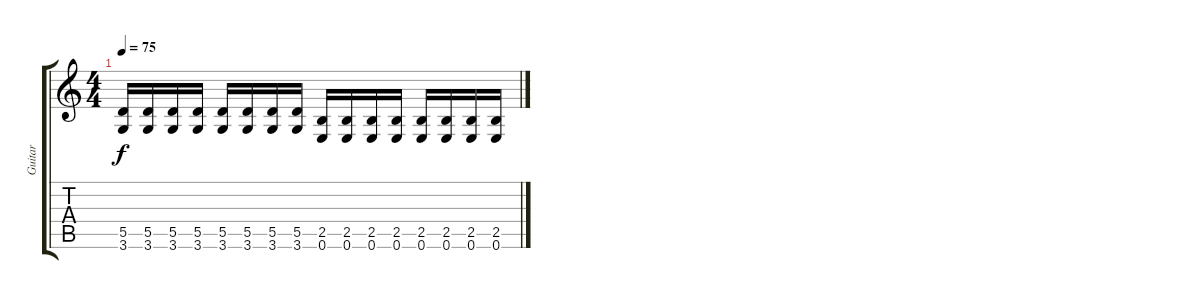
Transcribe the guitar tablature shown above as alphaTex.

\track ("Guitar" "Guitar") {instrument overdrivenguitar}
\staff {score tabs}
\tuning (E4 B3 G3 D3 A2 E2) {hide}
\ts (4 4)
\tempo 75
\clef g2
\ks c
(5.5 3.6).16{dy f} (5.5 3.6).16 (5.5 3.6).16 (5.5 3.6).16 (5.5 3.6).16 (5.5 3.6).16 (5.5 3.6).16 (5.5 3.6).16 (2.5 0.6).16 (2.5 0.6).16 (2.5 0.6).16 (2.5 0.6).16 (2.5 0.6).16 (2.5 0.6).16 (2.5 0.6).16 (2.5 0.6).16
